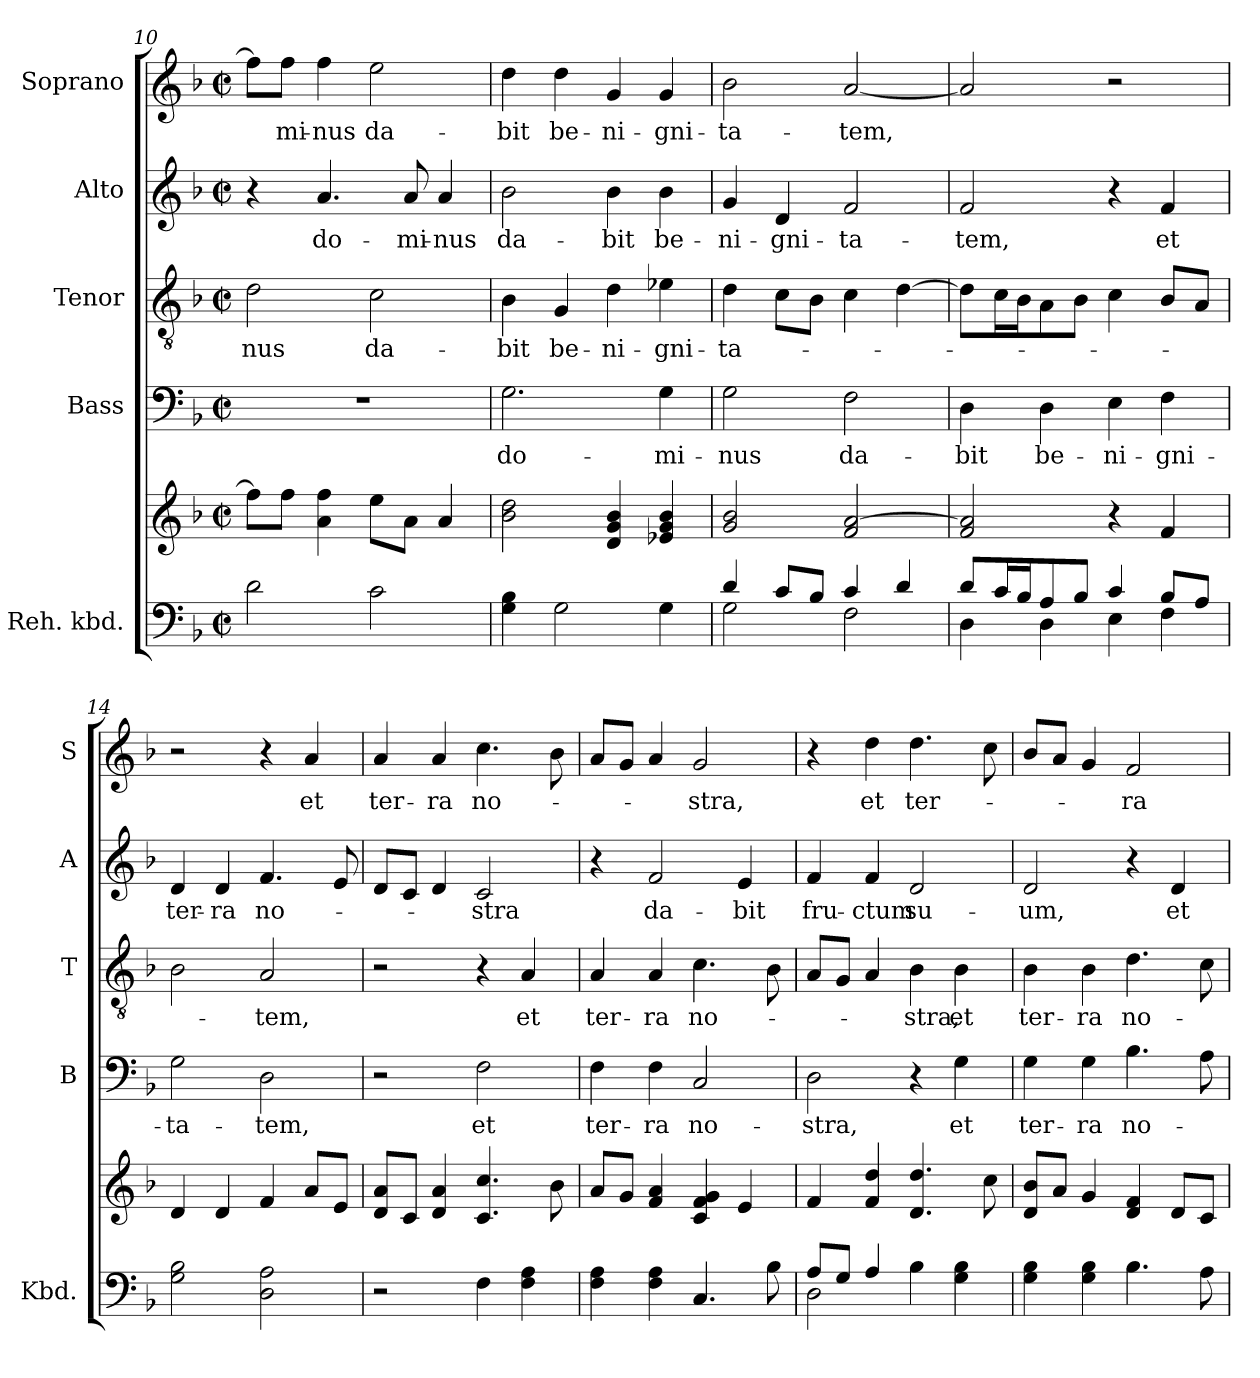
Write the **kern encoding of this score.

**kern	**kern	**kern	**text	**kern	**text	**kern	**text	**kern	**text
*part5	*part5	*part4	*part4	*part3	*part3	*part2	*part2	*part1	*part1
*staff6	*staff5	*staff4	*staff4	*staff3	*staff3	*staff2	*staff2	*staff1	*staff1
*I"Reh. kbd.	*	*I"Bass	*	*I"Tenor	*	*I"Alto	*	*I"Soprano	*
*I'Kbd.	*	*I'B	*	*I'T	*	*I'A	*	*I'S	*
*clefF4	*clefG2	*clefF4	*	*clefGv2	*	*clefG2	*	*clefG2	*
*k[b-]	*k[b-]	*k[b-]	*	*k[b-]	*	*k[b-]	*	*k[b-]	*
*F:	*F:	*F:	*	*F:	*	*F:	*	*F:	*
*M2/2	*M2/2	*M2/2	*	*M2/2	*	*M2/2	*	*M2/2	*
*met(c|)	*met(c|)	*met(c|)	*	*met(c|)	*	*met(c|)	*	*met(c|)	*
=10	=10	=10	=10	=10	=10	=10	=10	=10	=10
2d\	8ff\L]	1r	.	2d\	-nus	4r	.	8ff\L]	.
.	8ff\J	.	.	.	.	.	.	8ff\J	-mi-
.	4a\ 4ff\	.	.	.	.	4.a/	do-	4ff\	-nus
2c\	8ee\L	.	.	2c\	da-	.	.	2ee\	da-
.	8a\J	.	.	.	.	8a/	-mi-	.	.
.	4a/	.	.	.	.	4a/	-nus	.	.
=11	=11	=11	=11	=11	=11	=11	=11	=11	=11
4G\ 4B-\	2b-\ 2dd\	2.G\	do-	4B-\	-bit	2b-\	da-	4dd\	-bit
2G\	.	.	.	4G/	be-	.	.	4dd\	be-
.	4d/ 4g/ 4b-/	.	.	4d\	-ni-	4b-\	-bit	4g/	-ni-
4G\	4e-X/ 4g/ 4b-/	4G\	-mi-	4e-X\	-gni-	4b-\	be-	4g/	-gni-
=12	=12	=12	=12	=12	=12	=12	=12	=12	=12
*^	*	*	*	*	*	*	*	*	*
4d/	2G\	2g/ 2b-/	2G\	-nus	4d\	-ta-	4g/	-ni-	2b-\	-ta-
8c/L	.	.	.	.	8c\L	.	4d/	-gni-	.	.
8B-/J	.	.	.	.	8B-\J	.	.	.	.	.
4c/	2F\	2f/ [2a/	2F\	da-	4c\	.	2f/	-ta-	[2a/	-tem,
4d/	.	.	.	.	[4d\	.	.	.	.	.
!!LO:PB:g=z
=13	=13	=13	=13	=13	=13	=13	=13	=13	=13	=13
8d/L	4D\	2f/ 2a/]	4D\	-bit	8d\L]	.	2f/	-tem,	2a/]	.
16c/L	.	.	.	.	16c\L	.	.	.	.	.
16B-/J	.	.	.	.	16B-\J	.	.	.	.	.
8A/	4D\	.	4D\	be-	8A\	.	.	.	.	.
8B-/J	.	.	.	.	8B-\J	.	.	.	.	.
4c/	4E\	4r	4E\	-ni-	4c\	.	4r	.	2r	.
8B-/L	4F\	4f/	4F\	-gni-	8B-/L	.	4f/	et	.	.
8A/J	.	.	.	.	8A/J	.	.	.	.	.
*v	*v	*	*	*	*	*	*	*	*	*
=14	=14	=14	=14	=14	=14	=14	=14	=14	=14
2G\ 2B-\	4d/	2G\	-ta-	2B-\	.	4d/	ter-	2r	.
.	4d/	.	.	.	.	4d/	-ra	.	.
2D\ 2A\	4f/	2D\	-tem,	2A/	-tem,	4.f/	no-	4r	.
.	8a/L	.	.	.	.	.	.	4a/	et
.	8e/J	.	.	.	.	8e/	.	.	.
=15	=15	=15	=15	=15	=15	=15	=15	=15	=15
2r	8d/ 8a/L	2r	.	2r	.	8d/L	.	4a/	ter-
.	8c/J	.	.	.	.	8c/J	.	.	.
.	4d/ 4a/	.	.	.	.	4d/	.	4a/	-ra
4F\	4.c/ 4.cc/	2F\	et	4r	.	2c/	-stra	4.cc\	no-
4F\ 4A\	.	.	.	4A/	et	.	.	.	.
.	8b-\	.	.	.	.	.	.	8b-\	.
=16	=16	=16	=16	=16	=16	=16	=16	=16	=16
4F\ 4A\	8a/L	4F\	ter-	4A/	ter-	4r	.	8a/L	.
.	8g/J	.	.	.	.	.	.	8g/J	.
4F\ 4A\	4f/ 4a/	4F\	-ra	4A/	-ra	2f/	da-	4a/	.
4.C/	4c/ 4f/ 4g/	2C/	no-	4.c\	no-	.	.	2g/	-stra,
.	4e/	.	.	.	.	4e/	-bit	.	.
8B-\	.	.	.	8B-\	.	.	.	.	.
=17	=17	=17	=17	=17	=17	=17	=17	=17	=17
*^	*	*	*	*	*	*	*	*	*
8A/L	2D\	4f/	2D\	-stra,	8A/L	.	4f/	fru-	4r	.
8G/J	.	.	.	.	8G/J	.	.	.	.	.
4A/	.	4f/ 4dd/	.	.	4A/	.	4f/	-ctum	4dd\	et
4B-\	2ryy	4.d/ 4.dd/	4r	.	4B-\	-stra,	2d/	su-	4.dd\	ter-
4G\ 4B-\	.	.	4G\	et	4B-\	et	.	.	.	.
.	.	8cc\	.	.	.	.	.	.	8cc\	.
*v	*v	*	*	*	*	*	*	*	*	*
=18	=18	=18	=18	=18	=18	=18	=18	=18	=18
4G\ 4B-\	8d/ 8b-/L	4G\	ter-	4B-\	ter-	2d/	-um,	8b-/L	.
.	8a/J	.	.	.	.	.	.	8a/J	.
4G\ 4B-\	4g/	4G\	-ra	4B-\	-ra	.	.	4g/	.
4.B-\	4d/ 4f/	4.B-\	no-	4.d\	no-	4r	.	2f/	-ra
.	8d/L	.	.	.	.	4d/	et	.	.
8A\	8c/J	8A\	.	8c\	.	.	.	.	.
=	=	=	=	=	=	=	=	=	=
*-	*-	*-	*-	*-	*-	*-	*-	*-	*-
